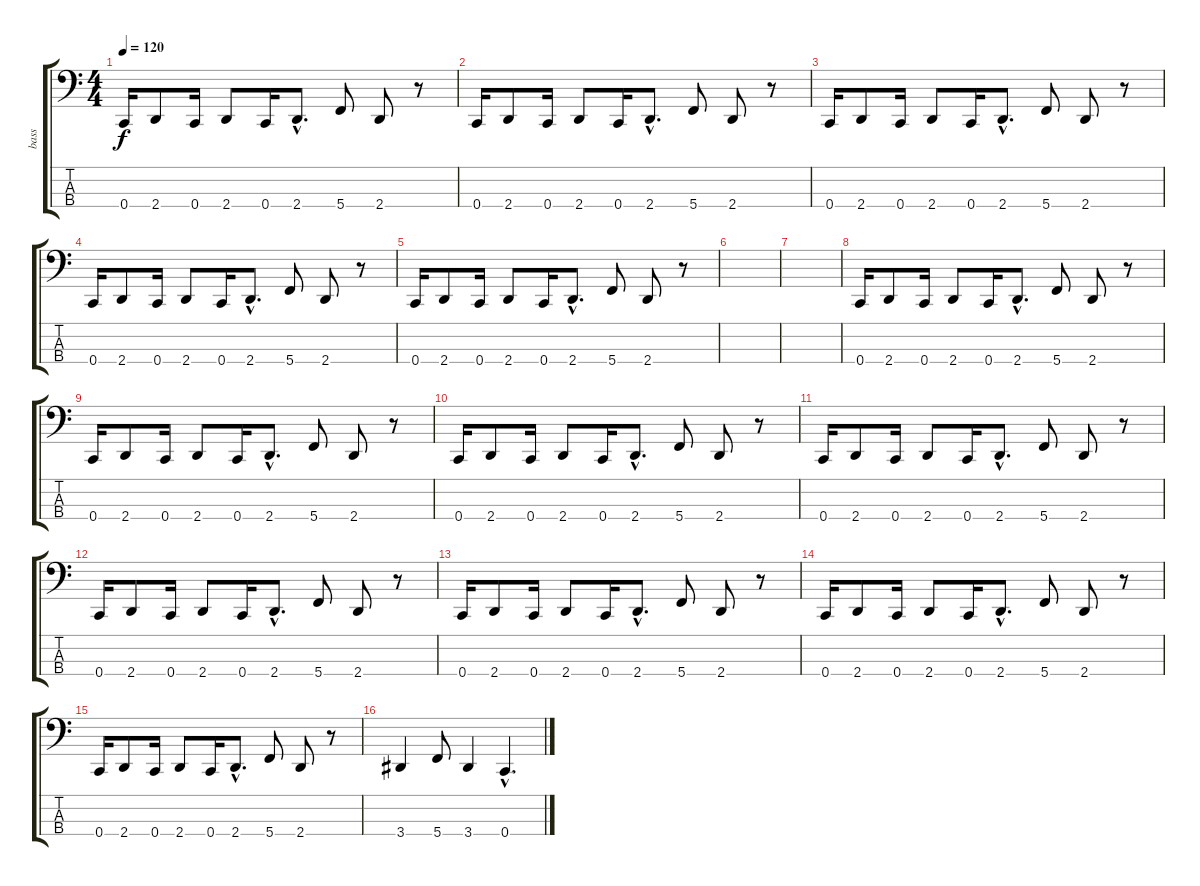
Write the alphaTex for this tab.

\track ("bass" "bass") {instrument electricbassfinger}
\staff {score tabs}
\tuning (F2 C2 G1 C1) {hide}
\ts (4 4)
\tempo 120
\clef f4
\ks c
0.4.16{dy f} 2.4.8 0.4.16 2.4.8 0.4.16 2.4{hac}.8{d} 5.4.8 2.4.8 r.8 |
0.4.16 2.4.8 0.4.16 2.4.8 0.4.16 2.4{hac}.8{d} 5.4.8 2.4.8 r.8 |
0.4.16 2.4.8 0.4.16 2.4.8 0.4.16 2.4{hac}.8{d} 5.4.8 2.4.8 r.8 |
0.4.16 2.4.8 0.4.16 2.4.8 0.4.16 2.4{hac}.8{d} 5.4.8 2.4.8 r.8 |
0.4.16 2.4.8 0.4.16 2.4.8 0.4.16 2.4{hac}.8{d} 5.4.8 2.4.8 r.8 |
|
|
0.4.16 2.4.8 0.4.16 2.4.8 0.4.16 2.4{hac}.8{d} 5.4.8 2.4.8 r.8 |
0.4.16 2.4.8 0.4.16 2.4.8 0.4.16 2.4{hac}.8{d} 5.4.8 2.4.8 r.8 |
0.4.16 2.4.8 0.4.16 2.4.8 0.4.16 2.4{hac}.8{d} 5.4.8 2.4.8 r.8 |
0.4.16 2.4.8 0.4.16 2.4.8 0.4.16 2.4{hac}.8{d} 5.4.8 2.4.8 r.8 |
0.4.16 2.4.8 0.4.16 2.4.8 0.4.16 2.4{hac}.8{d} 5.4.8 2.4.8 r.8 |
0.4.16 2.4.8 0.4.16 2.4.8 0.4.16 2.4{hac}.8{d} 5.4.8 2.4.8 r.8 |
0.4.16 2.4.8 0.4.16 2.4.8 0.4.16 2.4{hac}.8{d} 5.4.8 2.4.8 r.8 |
0.4.16 2.4.8 0.4.16 2.4.8 0.4.16 2.4{hac}.8{d} 5.4.8 2.4.8 r.8 |
3.4.4 5.4.8 3.4.4 0.4{hac}.4{d}
